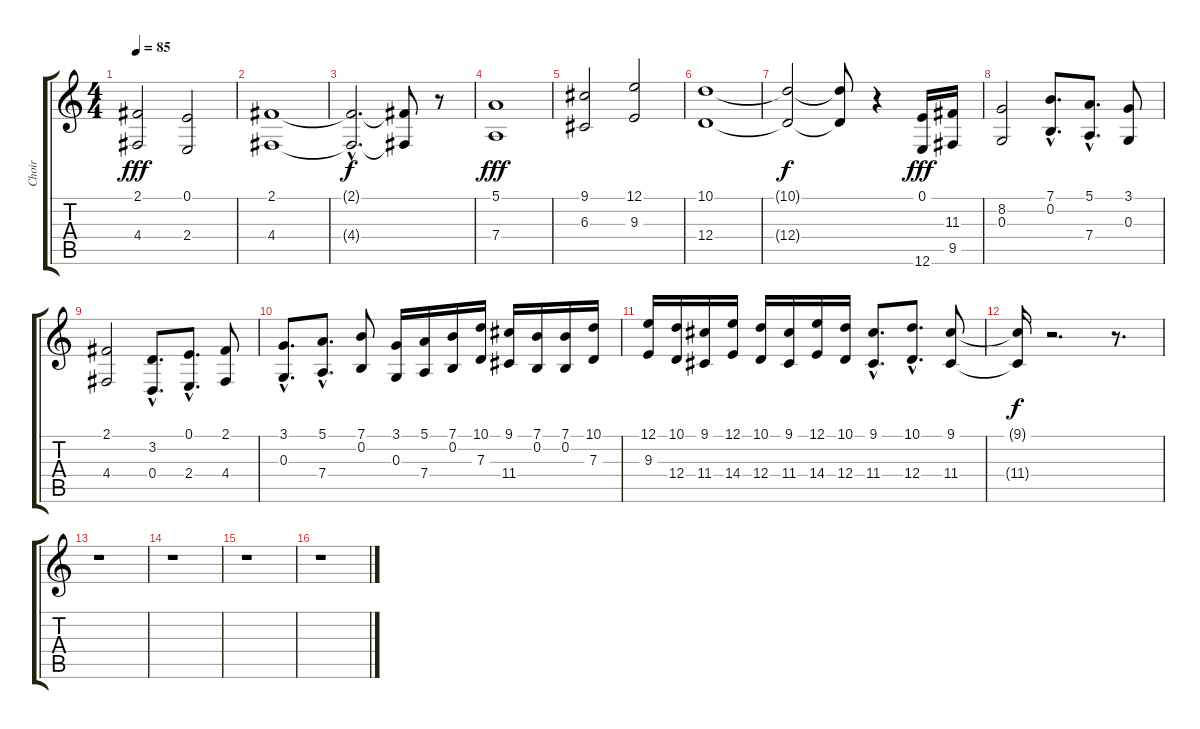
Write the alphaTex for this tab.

\track ("Choir" "Choir") {instrument choiraahs}
\staff {score tabs}
\tuning (E4 B3 G3 D3 A2 E2) {hide}
\ts (4 4)
\tempo 85
\clef g2
\ks c
(2.1 4.4).2{dy fff} (0.1 2.4).2 |
(2.1 4.4).1 |
(2.1{hac t} 4.4{hac t}).2{d dy f} (2.1{t} 4.4{t}).8 r.8 |
(5.1 7.4).1{dy fff} |
(9.1 6.3).2 (12.1 9.3).2 |
(10.1 12.4).1 |
(10.1{t} 12.4{t}).2{dy f} (10.1{t} 12.4{t}).8 r.4 (0.1 12.6).16{dy fff} (11.3 9.5).16 |
(8.2 0.3).2 (7.1{hac} 0.2{hac}).8{d} (5.1{hac} 7.4{hac}).8{d} (3.1 0.3).8 |
(2.1 4.4).2 (3.2{hac} 0.4{hac}).8{d} (0.1{hac} 2.4{hac}).8{d} (2.1 4.4).8 |
(3.1{hac} 0.3{hac}).8{d} (5.1{hac} 7.4{hac}).8{d} (7.1 0.2).8 (3.1 0.3).16 (5.1 7.4).16 (7.1 0.2).16 (10.1 7.3).16 (9.1 11.4).16 (7.1 0.2).16 (7.1 0.2).16 (10.1 7.3).16 |
(12.1 9.3).16 (10.1 12.4).16 (9.1 11.4).16 (12.1 14.4).16 (10.1 12.4).16 (9.1 11.4).16 (12.1 14.4).16 (10.1 12.4).16 (9.1{hac} 11.4{hac}).8{d} (10.1{hac} 12.4{hac}).8{d} (9.1 11.4).8 |
(9.1{t} 11.4{t}).16{dy f} r.2{d} r.8{d} |
r.1 |
r.1 |
r.1 |
r.1
